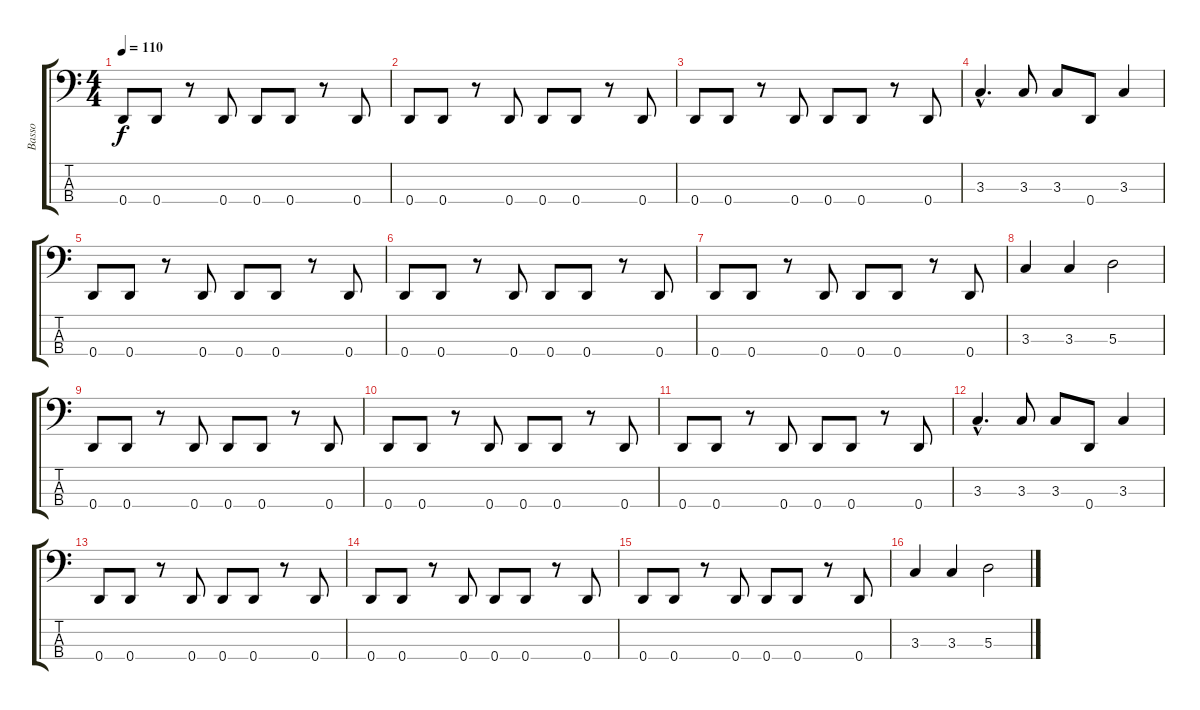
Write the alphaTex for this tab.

\track ("Basso" "Basso") {instrument electricbassfinger}
\staff {score tabs}
\tuning (G2 D2 A1 D1) {hide}
\ts (4 4)
\tempo 110
\clef f4
\ks c
0.4.8{dy f} 0.4.8 r.8 0.4.8 0.4.8 0.4.8 r.8 0.4.8 |
0.4.8 0.4.8 r.8 0.4.8 0.4.8 0.4.8 r.8 0.4.8 |
0.4.8 0.4.8 r.8 0.4.8 0.4.8 0.4.8 r.8 0.4.8 |
3.3{hac}.4{d} 3.3.8 3.3.8 0.4.8 3.3.4 |
0.4.8 0.4.8 r.8 0.4.8 0.4.8 0.4.8 r.8 0.4.8 |
0.4.8 0.4.8 r.8 0.4.8 0.4.8 0.4.8 r.8 0.4.8 |
0.4.8 0.4.8 r.8 0.4.8 0.4.8 0.4.8 r.8 0.4.8 |
3.3.4 3.3.4 5.3.2 |
0.4.8 0.4.8 r.8 0.4.8 0.4.8 0.4.8 r.8 0.4.8 |
0.4.8 0.4.8 r.8 0.4.8 0.4.8 0.4.8 r.8 0.4.8 |
0.4.8 0.4.8 r.8 0.4.8 0.4.8 0.4.8 r.8 0.4.8 |
3.3{hac}.4{d} 3.3.8 3.3.8 0.4.8 3.3.4 |
0.4.8 0.4.8 r.8 0.4.8 0.4.8 0.4.8 r.8 0.4.8 |
0.4.8 0.4.8 r.8 0.4.8 0.4.8 0.4.8 r.8 0.4.8 |
0.4.8 0.4.8 r.8 0.4.8 0.4.8 0.4.8 r.8 0.4.8 |
3.3.4 3.3.4 5.3.2
